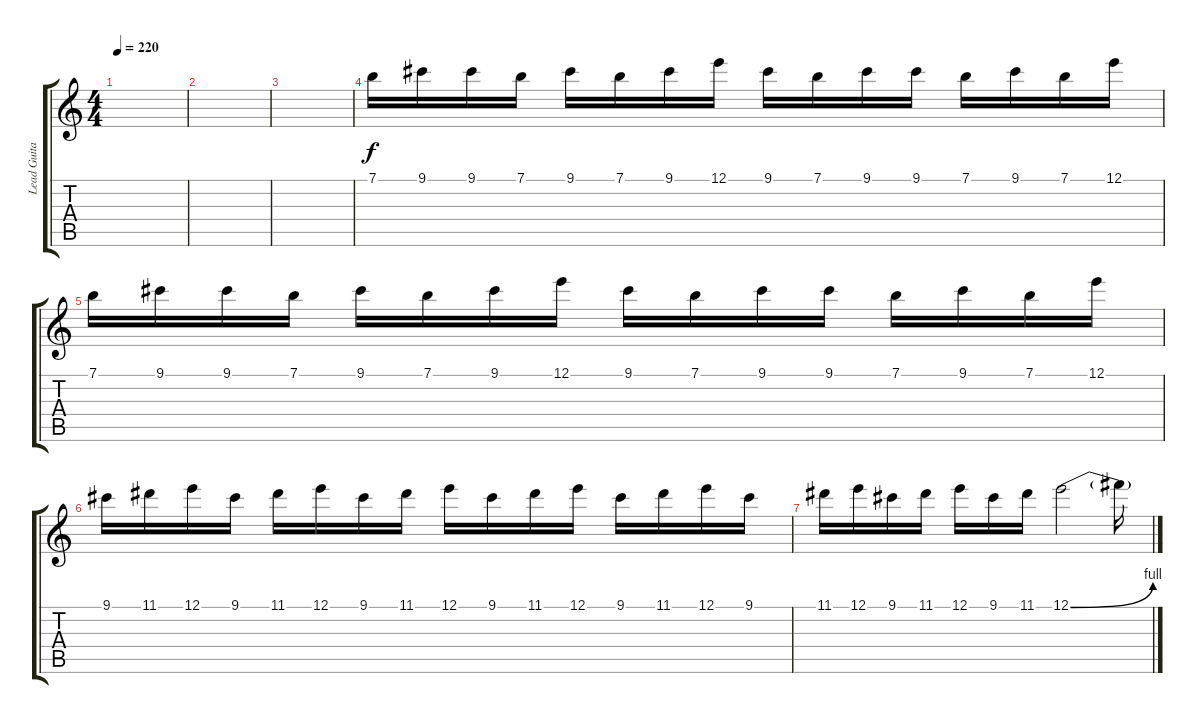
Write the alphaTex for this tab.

\track ("Lead Guitar 2 (Effects)" "Lead Guita") {instrument distortionguitar}
\staff {score tabs}
\tuning (E4 B3 G3 D3 A2 E2) {hide}
\ts (4 4)
\tempo 220
\clef g2
\ks c
|
|
|
7.1.16 9.1.16 9.1.16 7.1.16 9.1.16 7.1.16 9.1.16 12.1.16 9.1.16 7.1.16 9.1.16 9.1.16 7.1.16 9.1.16 7.1.16 12.1.16 |
7.1.16 9.1.16 9.1.16 7.1.16 9.1.16 7.1.16 9.1.16 12.1.16 9.1.16 7.1.16 9.1.16 9.1.16 7.1.16 9.1.16 7.1.16 12.1.16 |
9.1.16 11.1.16 12.1.16 9.1.16 11.1.16 12.1.16 9.1.16 11.1.16 12.1.16 9.1.16 11.1.16 12.1.16 9.1.16 11.1.16 12.1.16 9.1.16 |
11.1.16 12.1.16 9.1.16 11.1.16 12.1.16 9.1.16 11.1.16 12.1{be (bend 0 0 60 4)}.2 12.1{t}.16
